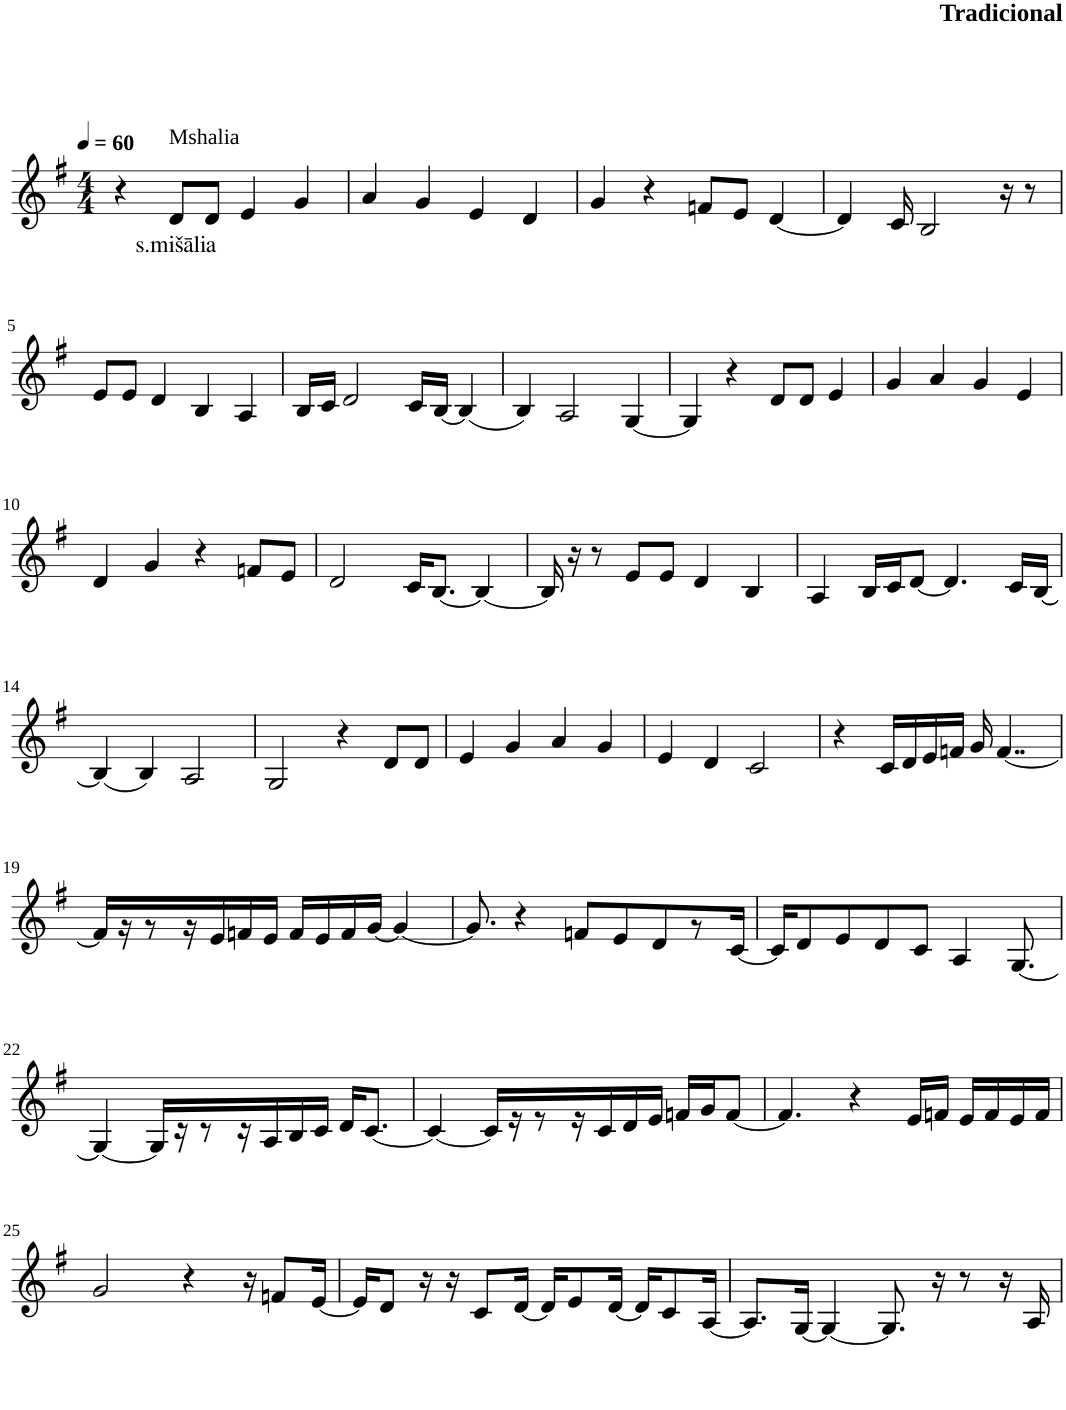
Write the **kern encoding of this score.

**kern	**text
*part1	*part1
*staff1	*staff1
*I"Violin	*
*clefG2	*
*k[f#]	*
*G:	*
*M4/4	*
*MM60	*
=1	=1
4r	.
!LO:TX:a:t=Mshalia	!
!	!LO:LY:b
8d/L	s.mišālia
8d/J	.
4e/	.
4g/	.
=2	=2
4a/	.
4g/	.
4e/	.
4d/	.
=3	=3
4g/	.
4r	.
8fn/L	.
8e/J	.
[4d/	.
=4	=4
4d/]	.
16c/	.
2B/	.
16r	.
8r	.
!!LO:LB:g=z
=5	=5
8e/L	.
8e/J	.
4d/	.
4B/	.
4A/	.
=6	=6
16B/LL	.
16c/JJ	.
2d/	.
16c/LL	.
[16B/JJ	.
(4B/]	.
=7	=7
4B/)	.
2A/	.
[4G/	.
=8	=8
4G/]	.
4r	.
8d/L	.
8d/J	.
4e/	.
=9	=9
4g/	.
4a/	.
4g/	.
4e/	.
!!LO:LB:g=z
=10	=10
4d/	.
4g/	.
4r	.
8fn/L	.
8e/J	.
=11	=11
2d/	.
16c/KL	.
[8.B/J	.
4B/_	.
=12	=12
16B/]	.
16r	.
8r	.
8e/L	.
8e/J	.
4d/	.
4B/	.
=13	=13
4A/	.
16B/LL	.
16c/J	.
[8d/J	.
4.d/]	.
16c/LL	.
[16B/JJ	.
!!LO:LB:g=z
=14	=14
(4B/]	.
4B/)	.
2A/	.
=15	=15
2G/	.
4r	.
8d/L	.
8d/J	.
=16	=16
4e/	.
4g/	.
4a/	.
4g/	.
=17	=17
4e/	.
4d/	.
2c/	.
=18	=18
4r	.
16c/LL	.
16d/	.
16e/	.
16fn/JJ	.
16g/	.
[4..f/	.
!!LO:LB:g=z
=19	=19
16f/LL]	.
16r	.
8r	.
16r	.
16e/	.
16fn/	.
16e/JJ	.
16f/LL	.
16e/	.
16f/	.
[16g/JJ	.
4g/_	.
=20	=20
8.g/]	.
4r	.
8fn/L	.
8e/	.
8d/	.
8r	.
[16c/Jk	.
=21	=21
16c/KL]	.
8d/	.
8e/	.
8d/	.
8c/J	.
4A/	.
[8.G/	.
!!LO:LB:g=z
=22	=22
4G/_	.
16G/LL]	.
16r	.
8r	.
16r	.
16A/	.
16B/	.
16c/JJ	.
16d/KL	.
[8.c/J	.
=23	=23
4c/_	.
16c/LL]	.
16r	.
8r	.
16r	.
16c/	.
16d/	.
16e/JJ	.
16fn/LL	.
16g/J	.
[8f/J	.
=24	=24
4.f/]	.
4r	.
16e/LL	.
16fn/JJ	.
16e/LL	.
16f/	.
16e/	.
16f/JJ	.
!!LO:LB:g=z
=25	=25
2g/	.
4r	.
16r	.
8fn/L	.
[16e/Jk	.
=26	=26
16e/KL]	.
8d/J	.
16r	.
16r	.
8c/L	.
[16d/Jk	.
16d/KL]	.
8e/	.
[16d/Jk	.
16d/KL]	.
8c/	.
[16A/Jk	.
=27	=27
8.A/L]	.
[16G/Jk	.
4G/_	.
8.G/]	.
16r	.
8r	.
16r	.
16A/	.
=	=
*-	*-
